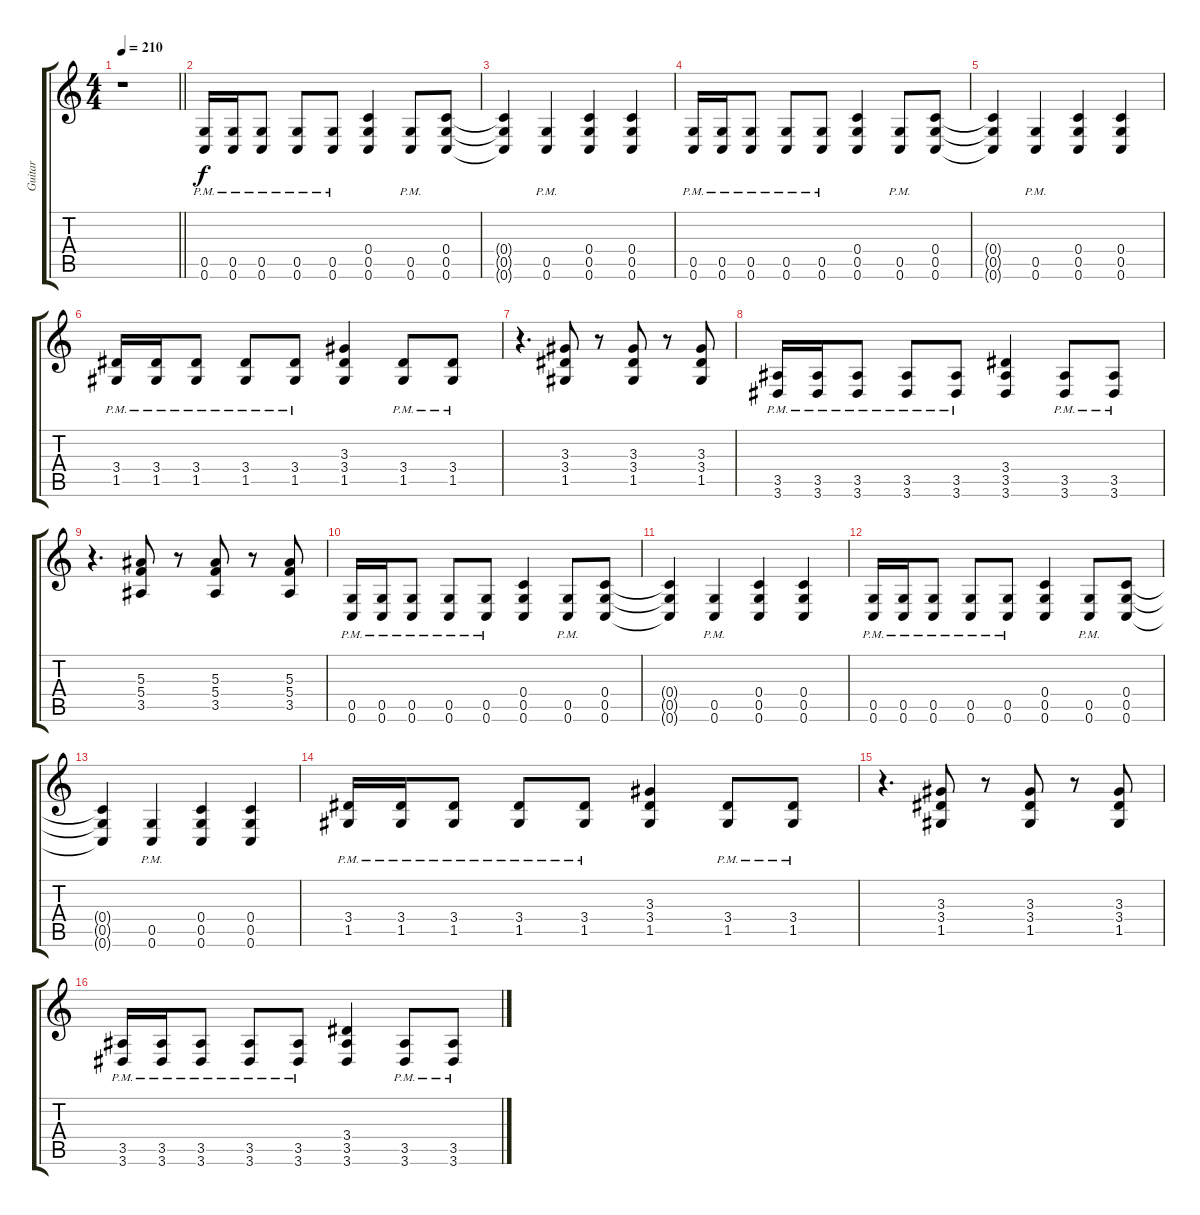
\track ("Guitar" "Guitar") {instrument distortionguitar}
\staff {score tabs}
\tuning (D4 A3 F3 C3 G2 C2) {hide}
\ts (4 4)
\tempo 210
\clef g2
\barLineRight lightlight
\ks c
r.1{dy f} |
\section ("" " ")
(0.5{pm} 0.6{pm}).16 (0.5{pm} 0.6{pm}).16 (0.5{pm} 0.6{pm}).8 (0.5{pm} 0.6{pm}).8 (0.5{pm} 0.6{pm}).8 (0.4 0.5 0.6).4 (0.5{pm} 0.6{pm}).8 (0.4 0.5 0.6).8 |
(0.4{t} 0.5{t} 0.6{t}).4 (0.5{pm} 0.6{pm}).4 (0.4 0.5 0.6).4 (0.4 0.5 0.6).4 |
(0.5{pm} 0.6{pm}).16 (0.5{pm} 0.6{pm}).16 (0.5{pm} 0.6{pm}).8 (0.5{pm} 0.6{pm}).8 (0.5{pm} 0.6{pm}).8 (0.4 0.5 0.6).4 (0.5{pm} 0.6{pm}).8 (0.4 0.5 0.6).8 |
(0.4{t} 0.5{t} 0.6{t}).4 (0.5{pm} 0.6{pm}).4 (0.4 0.5 0.6).4 (0.4 0.5 0.6).4 |
(3.4{pm} 1.5{pm}).16 (3.4{pm} 1.5{pm}).16 (3.4{pm} 1.5{pm}).8 (3.4{pm} 1.5{pm}).8 (3.4{pm} 1.5{pm}).8 (3.3 3.4 1.5).4 (3.4{pm} 1.5{pm}).8 (3.4{pm} 1.5{pm}).8 |
r.4{d} (3.3 3.4 1.5).8 r.8 (3.3 3.4 1.5).8 r.8 (3.3 3.4 1.5).8 |
(3.5{pm} 3.6{pm}).16 (3.5{pm} 3.6{pm}).16 (3.5{pm} 3.6{pm}).8 (3.5{pm} 3.6{pm}).8 (3.5{pm} 3.6{pm}).8 (3.4 3.5 3.6).4 (3.5{pm} 3.6{pm}).8 (3.5{pm} 3.6{pm}).8 |
r.4{d} (5.3 5.4 3.5).8 r.8 (5.3 5.4 3.5).8 r.8 (5.3 5.4 3.5).8 |
(0.5{pm} 0.6{pm}).16 (0.5{pm} 0.6{pm}).16 (0.5{pm} 0.6{pm}).8 (0.5{pm} 0.6{pm}).8 (0.5{pm} 0.6{pm}).8 (0.4 0.5 0.6).4 (0.5{pm} 0.6{pm}).8 (0.4 0.5 0.6).8 |
(0.4{t} 0.5{t} 0.6{t}).4 (0.5{pm} 0.6{pm}).4 (0.4 0.5 0.6).4 (0.4 0.5 0.6).4 |
(0.5{pm} 0.6{pm}).16 (0.5{pm} 0.6{pm}).16 (0.5{pm} 0.6{pm}).8 (0.5{pm} 0.6{pm}).8 (0.5{pm} 0.6{pm}).8 (0.4 0.5 0.6).4 (0.5{pm} 0.6{pm}).8 (0.4 0.5 0.6).8 |
(0.4{t} 0.5{t} 0.6{t}).4 (0.5{pm} 0.6{pm}).4 (0.4 0.5 0.6).4 (0.4 0.5 0.6).4 |
(3.4{pm} 1.5{pm}).16 (3.4{pm} 1.5{pm}).16 (3.4{pm} 1.5{pm}).8 (3.4{pm} 1.5{pm}).8 (3.4{pm} 1.5{pm}).8 (3.3 3.4 1.5).4 (3.4{pm} 1.5{pm}).8 (3.4{pm} 1.5{pm}).8 |
r.4{d} (3.3 3.4 1.5).8 r.8 (3.3 3.4 1.5).8 r.8 (3.3 3.4 1.5).8 |
(3.5{pm} 3.6{pm}).16 (3.5{pm} 3.6{pm}).16 (3.5{pm} 3.6{pm}).8 (3.5{pm} 3.6{pm}).8 (3.5{pm} 3.6{pm}).8 (3.4 3.5 3.6).4 (3.5{pm} 3.6{pm}).8 (3.5{pm} 3.6{pm}).8
